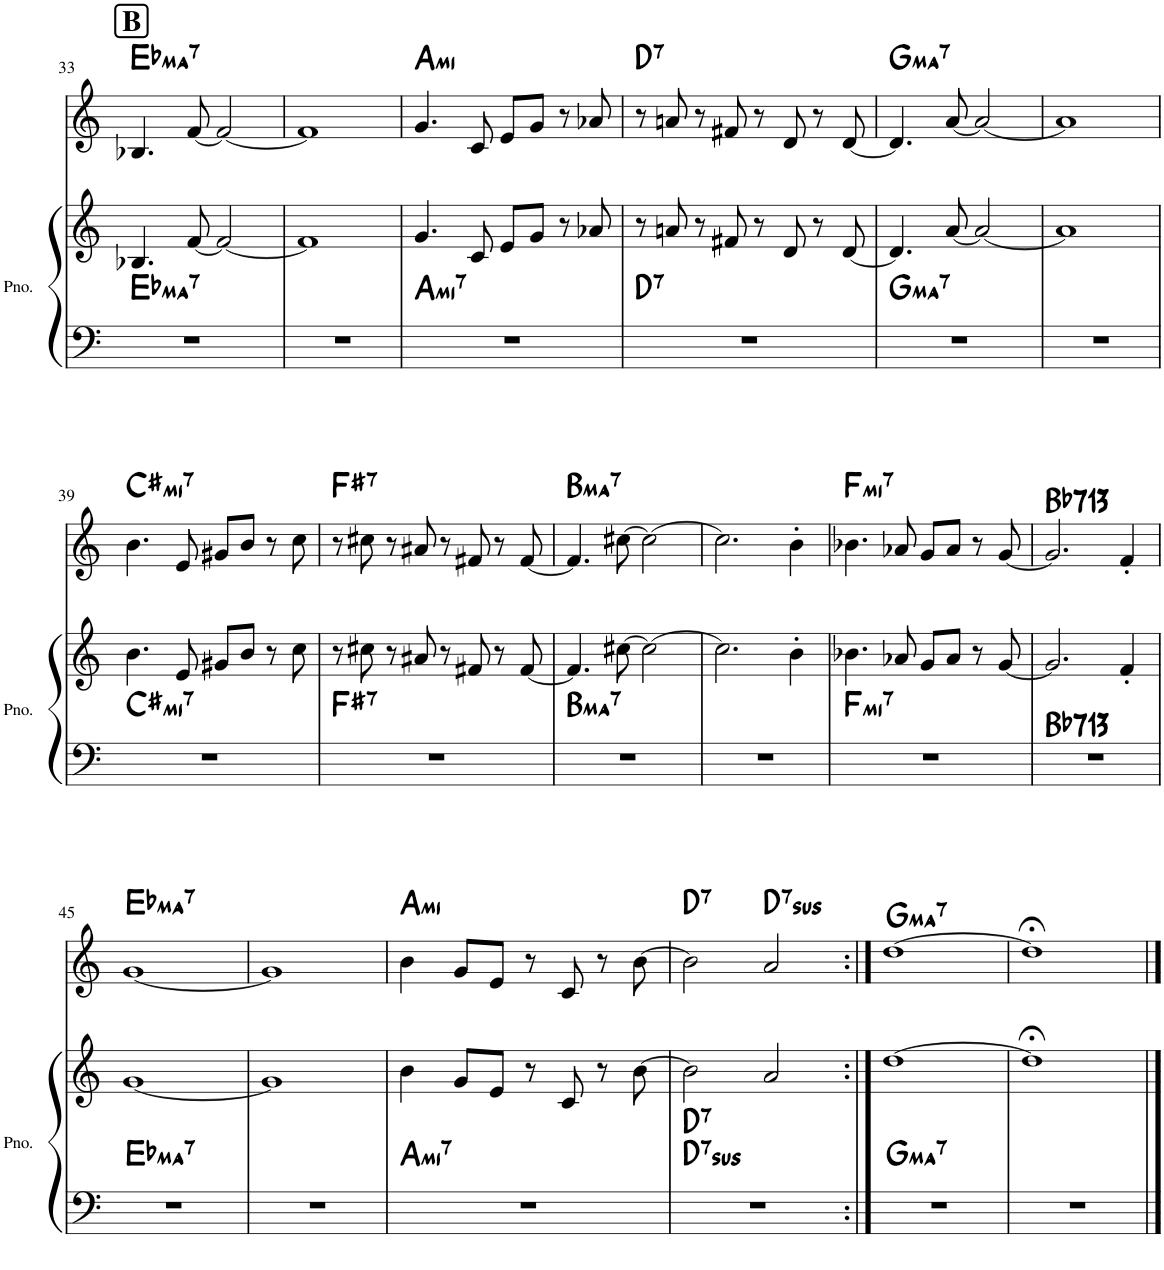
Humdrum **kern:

**kern	**kern	**harte	**kern	**harte
*part2	*part2	*part2	*part1	*part1
*staff3	*staff2	*	*staff1	*
*I"Piano	*	*	*I"C PART	*
*I'Pno.	*	*	*	*
!!LO:PB:g=z
*clefF4	*clefG2	*	*clefG2	*
*k[]	*k[]	*	*k[]	*
*M4/4	*M4/4	*	*M4/4	*
=33	=33	=33	=33	=33
!	!	!LO:H:kt=Maj7	!LO:TX:a:B:t=B	!LO:H:kt=Maj7
1r	4.B-X/	Eb:maj7	4.B-X/	Eb:maj7
.	[8f/	.	[8f/	.
.	2f/_	.	2f/_	.
=34	=34	=34	=34	=34
1r	1f]	.	1f]	.
=35	=35	=35	=35	=35
!	!	!LO:H:kt=m7	!	!LO:H:kt=m
1r	4.g/	A:min7	4.g/	A:min
.	8c/	.	8c/	.
.	8e/L	.	8e/L	.
.	8g/J	.	8g/J	.
.	8r	.	8r	.
.	8a-X/	.	8a-X/	.
=36	=36	=36	=36	=36
!	!	!LO:H:kt=7	!	!LO:H:kt=7
1r	8r	D:7	8r	D:7
.	8an/	.	8an/	.
.	8r	.	8r	.
.	8f#X/	.	8f#X/	.
.	8r	.	8r	.
.	8d/	.	8d/	.
.	8r	.	8r	.
.	[8d/	.	[8d/	.
=37	=37	=37	=37	=37
!	!	!LO:H:kt=Maj7	!	!LO:H:kt=Maj7
1r	4.d/]	G:maj7	4.d/]	G:maj7
.	[8a/	.	[8a/	.
.	2a/_	.	2a/_	.
=38	=38	=38	=38	=38
1r	1a]	.	1a]	.
!!LO:LB:g=z
=39	=39	=39	=39	=39
!	!	!LO:H:kt=m7	!	!LO:H:kt=m7
1r	4.b\	C#:min7	4.b\	C#:min7
.	8e/	.	8e/	.
.	8g#X/L	.	8g#X/L	.
.	8b/J	.	8b/J	.
.	8r	.	8r	.
.	8cc\	.	8cc\	.
=40	=40	=40	=40	=40
!	!	!LO:H:kt=7	!	!LO:H:kt=7
1r	8r	F#:7	8r	F#:7
.	8cc#X\	.	8cc#X\	.
.	8r	.	8r	.
.	8a#X/	.	8a#X/	.
.	8r	.	8r	.
.	8f#X/	.	8f#X/	.
.	8r	.	8r	.
.	[8f#/	.	[8f#/	.
=41	=41	=41	=41	=41
!	!	!LO:H:kt=Maj7	!	!LO:H:kt=Maj7
1r	4.f#/]	B:maj7	4.f#/]	B:maj7
.	[8cc#X\	.	[8cc#X\	.
.	2cc#\_	.	2cc#\_	.
=42	=42	=42	=42	=42
1r	2.cc#\]	.	2.cc#\]	.
.	4b'\	.	4b'\	.
=43	=43	=43	=43	=43
!	!	!LO:H:kt=m7	!	!LO:H:kt=m7
1r	4.b-X\	F:min7	4.b-X\	F:min7
.	8a-X/	.	8a-X/	.
.	8g/L	.	8g/L	.
.	8a-/J	.	8a-/J	.
.	8r	.	8r	.
.	[8g/	.	[8g/	.
=44	=44	=44	=44	=44
!	!	!LO:H:kt=713	!	!LO:H:kt=713
1r	2.g/]	Bb:maj	2.g/]	Bb:maj
.	4f'/	.	4f'/	.
!!LO:LB:g=z
=45	=45	=45	=45	=45
!	!	!LO:H:kt=Maj7	!	!LO:H:kt=Maj7
1r	[1g	Eb:maj7	[1g	Eb:maj7
=46	=46	=46	=46	=46
1r	1g]	.	1g]	.
=47	=47	=47	=47	=47
!	!	!LO:H:kt=m7	!	!LO:H:kt=m
1r	4b\	A:min7	4b\	A:min
.	8g/L	.	8g/L	.
.	8e/J	.	8e/J	.
.	8r	.	8r	.
.	8c/	.	8c/	.
.	8r	.	8r	.
.	[8b\	.	[8b\	.
=48	=48	=48	=48	=48
!	!	!LO:H:n=1:kt=7sus	!	!
!	!	!LO:H:n=2:kt=7	!	!LO:H:kt=7
1r	2b\]	D:sus4(7) D:7	2b\]	D:7
!	!	!	!	!LO:H:kt=7sus
.	2a/	.	2a/	D:sus4(7)
=49:|!	=49:|!	=49:|!	=49:|!	=49:|!
!	!	!LO:H:kt=Maj7	!	!LO:H:kt=Maj7
1r	[1dd	G:maj7	[1dd	G:maj7
=50	=50	=50	=50	=50
1r	1dd;<]	.	1dd;<]	.
==	==	==	==	==
*-	*-	*-	*-	*-
